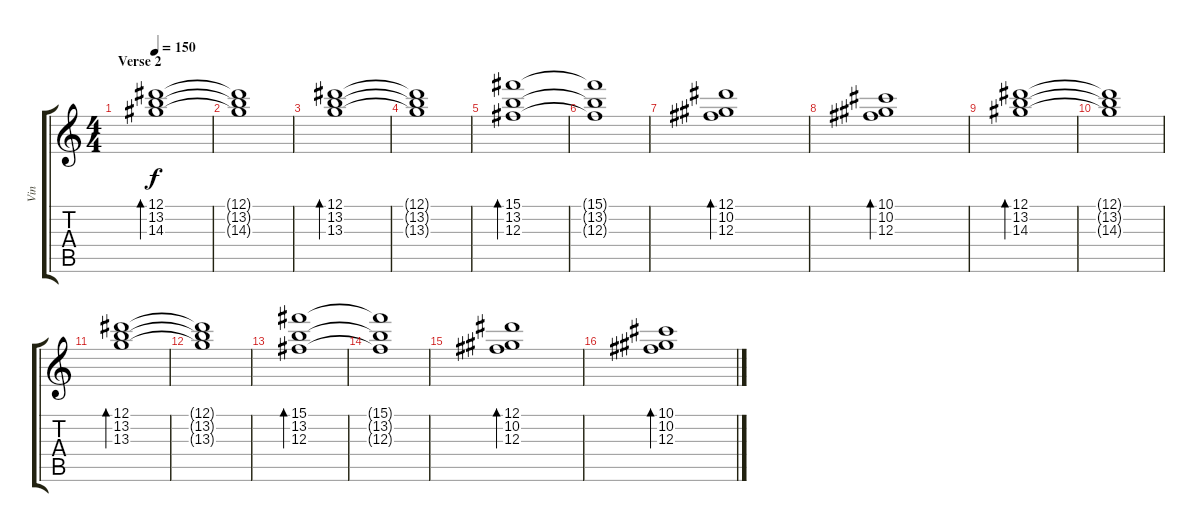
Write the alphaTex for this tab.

\track ("Vin" "Vin") {instrument distortionguitar}
\staff {score tabs}
\tuning (Eb4 Bb3 Gb3 Db3 Ab2 Eb2) {hide}
\ts (4 4)
\section ("" "Verse 2")
\tempo 150
\clef g2
\ks c
(12.1 13.2 14.3).1{bd 480 dy f volume 10 instrument overdrivenguitar} |
(12.1{t} 13.2{t} 14.3{t}).1 |
(12.1 13.2 13.3).1{bd 480} |
(12.1{t} 13.2{t} 13.3{t}).1 |
(15.1 13.2 12.3).1{bd 480} |
(15.1{t} 13.2{t} 12.3{t}).1 |
(12.1 10.2 12.3).1{bd 480} |
(10.1 10.2 12.3).1{bd 480} |
(12.1 13.2 14.3).1{bd 480} |
(12.1{t} 13.2{t} 14.3{t}).1 |
(12.1 13.2 13.3).1{bd 480} |
(12.1{t} 13.2{t} 13.3{t}).1 |
(15.1 13.2 12.3).1{bd 480} |
(15.1{t} 13.2{t} 12.3{t}).1 |
(12.1 10.2 12.3).1{bd 480} |
(10.1 10.2 12.3).1{bd 480}
